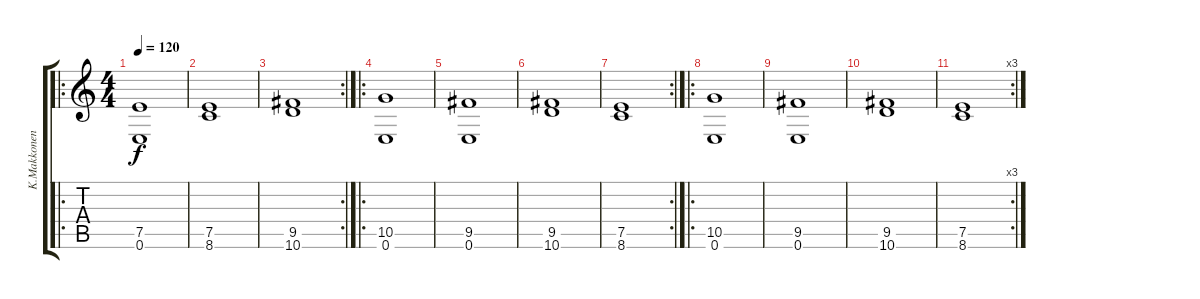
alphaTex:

\track ("K.Makkonen" "K.Makkonen") {instrument overdrivenguitar}
\staff {score tabs}
\tuning (E4 B3 G3 D3 A2 E2) {hide}
\ro
\ts (4 4)
\tempo 120
\clef g2
\ks c
(7.5 0.6).1{dy f instrument overdrivenguitar} |
(7.5 8.6).1 |
\rc 2
(9.5 10.6).1 |
\ro
(10.5 0.6).1 |
(9.5 0.6).1 |
(9.5 10.6).1 |
\rc 2
(7.5 8.6).1 |
\ro
(10.5 0.6).1 |
(9.5 0.6).1 |
(9.5 10.6).1 |
\rc 3
(7.5 8.6).1
